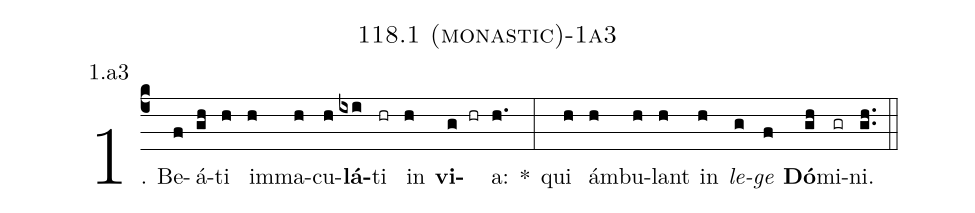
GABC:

name: 118.1 (monastic)-1a3;
annotation: 1.a3;
%%
(c4)1. Be(f)á(gh)ti(h) im(h)ma(h)cu(h)<b>lá</b>(ixi)ti(hr) in(h) <b>vi</b>(g hr)a:(h.) *(:) qui(h) ám(h)bu(h)lant(h) in(h) <i>le</i>(g)<i>ge</i>(f) <b>Dó</b>(gh)mi(gr)ni.(gh..) (::)
